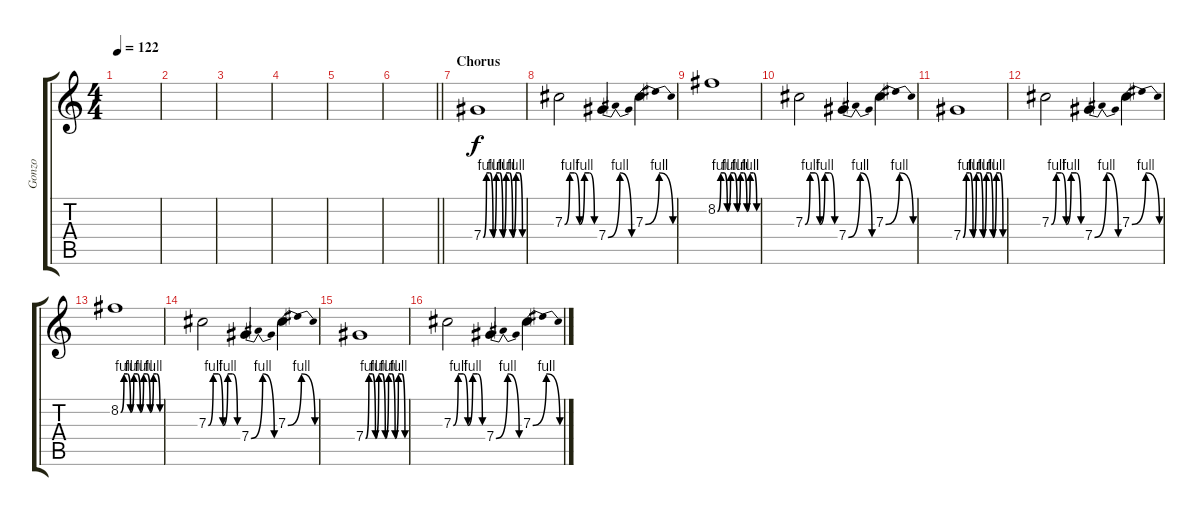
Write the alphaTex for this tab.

\track ("Gonzo" "Gonzo") {instrument distortionguitar}
\staff {score tabs}
\tuning (Eb4 Bb3 Gb3 Db3 Ab2 Eb2) {hide}
\ts (4 4)
\tempo 122
\clef g2
\ks c
|
|
|
|
|
\barLineRight lightlight
|
\section ("" "Chorus")
7.4{be (custom 0 0 5 4 10 4 15 0 20 4 25 4 30 0 35 4 40 4 45 0 50 4 55 4 60 0)}.1{volume 12 instrument tremolostrings} |
7.3{be (custom 0 0 10 4 20 4 30 0 40 4 50 4 60 0)}.2 7.4{be (bendrelease 0 0 20 4 40 4 60 0)}.4 7.3{be (bendrelease 0 0 20 4 40 4 60 0)}.4 |
8.2{be (custom 0 0 5 4 10 4 15 0 20 4 25 4 30 0 35 4 40 4 45 0 50 4 55 4 60 0)}.1 |
7.3{be (custom 0 0 10 4 20 4 30 0 40 4 50 4 60 0)}.2 7.4{be (bendrelease 0 0 20 4 40 4 60 0)}.4 7.3{be (bendrelease 0 0 20 4 40 4 60 0)}.4 |
7.4{be (custom 0 0 5 4 10 4 15 0 20 4 25 4 30 0 35 4 40 4 45 0 50 4 55 4 60 0)}.1 |
7.3{be (custom 0 0 10 4 20 4 30 0 40 4 50 4 60 0)}.2 7.4{be (bendrelease 0 0 20 4 40 4 60 0)}.4 7.3{be (bendrelease 0 0 20 4 40 4 60 0)}.4 |
8.2{be (custom 0 0 5 4 10 4 15 0 20 4 25 4 30 0 35 4 40 4 45 0 50 4 55 4 60 0)}.1 |
7.3{be (custom 0 0 10 4 20 4 30 0 40 4 50 4 60 0)}.2 7.4{be (bendrelease 0 0 20 4 40 4 60 0)}.4 7.3{be (bendrelease 0 0 20 4 40 4 60 0)}.4 |
7.4{be (custom 0 0 5 4 10 4 15 0 20 4 25 4 30 0 35 4 40 4 45 0 50 4 55 4 60 0)}.1 |
7.3{be (custom 0 0 10 4 20 4 30 0 40 4 50 4 60 0)}.2 7.4{be (bendrelease 0 0 20 4 40 4 60 0)}.4 7.3{be (bendrelease 0 0 20 4 40 4 60 0)}.4
